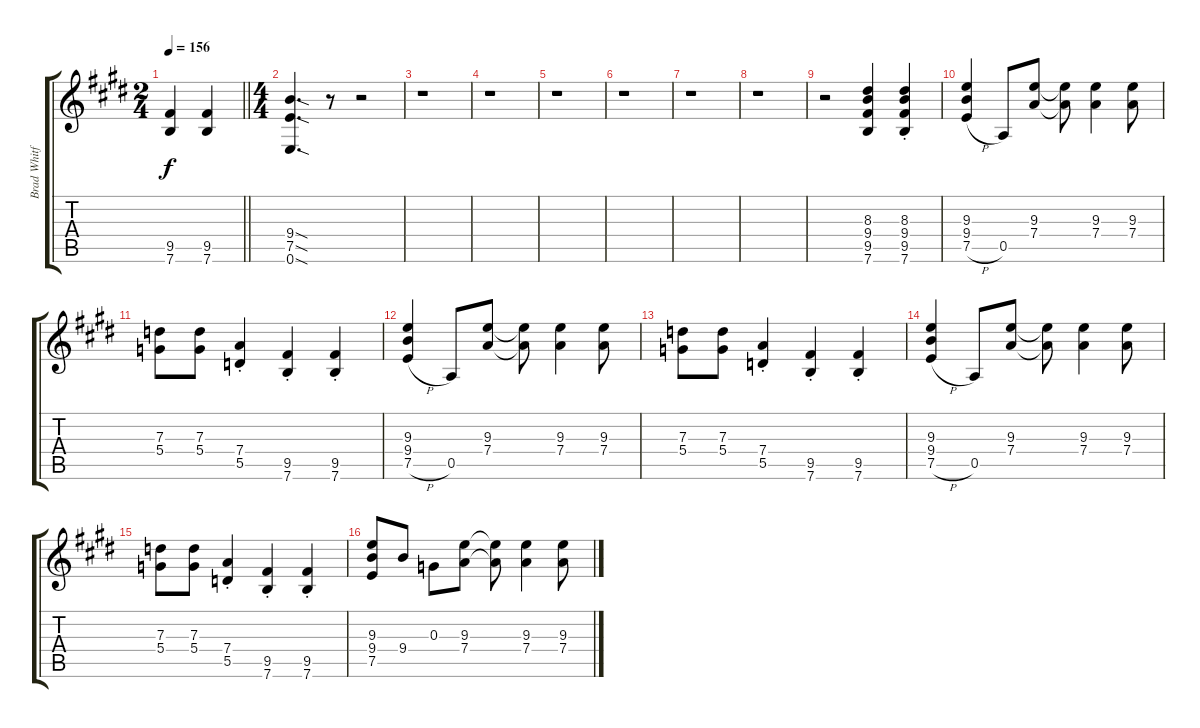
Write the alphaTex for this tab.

\track ("Brad Whitford" "Brad Whitf") {instrument overdrivenguitar}
\staff {score tabs}
\tuning (E4 B3 G3 D3 A2 E2) {hide}
\ts (2 4)
\tempo 156
\clef g2
\barLineRight lightlight
\ks c#minor
(9.5 7.6).4{dy f} (9.5 7.6).4 |
\ts (4 4)
\ks e
(9.4{sod} 7.5{sod} 0.6{sod}).4{d} r.8 r.2 |
\ks c#minor
r.1 |
r.1 |
r.1 |
\ks e
r.1 |
\ks c#minor
r.1 |
r.1 |
\ks e
r.2 (8.3 9.4 9.5 7.6).4 (8.3{st} 9.4{st} 9.5{st} 7.6{st}).4 |
\ks c#minor
(9.3 9.4 7.5{h}).4 0.5.8 (9.3 7.4).8 (9.3{t} 7.4{t}).8 (9.3 7.4).4 (9.3 7.4).8 |
(7.3 5.4).8 (7.3 5.4).8 (7.4{st} 5.5{st}).4 (9.5{st} 7.6{st}).4 (9.5{st} 7.6{st}).4 |
\ks e
(9.3 9.4 7.5{h}).4 0.5.8 (9.3 7.4).8 (9.3{t} 7.4{t}).8 (9.3 7.4).4 (9.3 7.4).8 |
\ks c#minor
(7.3 5.4).8 (7.3 5.4).8 (7.4{st} 5.5{st}).4 (9.5{st} 7.6{st}).4 (9.5{st} 7.6{st}).4 |
(9.3 9.4 7.5{h}).4 0.5.8 (9.3 7.4).8 (9.3{t} 7.4{t}).8 (9.3 7.4).4 (9.3 7.4).8 |
\ks e
(7.3 5.4).8 (7.3 5.4).8 (7.4{st} 5.5{st}).4 (9.5{st} 7.6{st}).4 (9.5{st} 7.6{st}).4 |
\ks c#minor
(9.3 9.4 7.5).8 9.4.8 0.3.8 (9.3 7.4).8 (9.3{t} 7.4{t}).8 (9.3 7.4).4 (9.3 7.4).8
